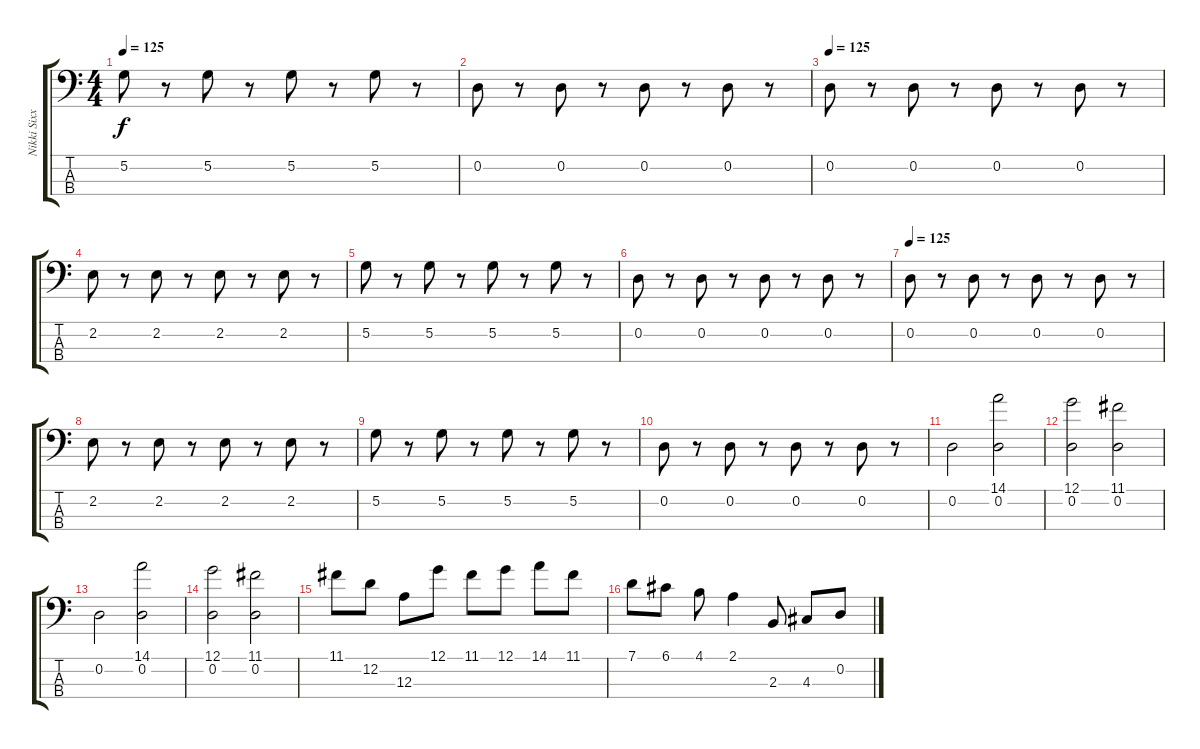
\track ("Nikki Sixx" "Nikki Sixx") {instrument electricbasspick}
\staff {score tabs}
\tuning (G2 D2 A1 E1) {hide}
\ts (4 4)
\tempo 125
\clef f4
\ks c
5.2.8{dy f} r.8 5.2.8 r.8 5.2.8 r.8 5.2.8 r.8 |
0.2.8 r.8 0.2.8 r.8 0.2.8 r.8 0.2.8 r.8 |
\tempo 125
0.2.8 r.8 0.2.8 r.8 0.2.8 r.8 0.2.8 r.8 |
2.2.8 r.8 2.2.8 r.8 2.2.8 r.8 2.2.8 r.8 |
5.2.8 r.8 5.2.8 r.8 5.2.8 r.8 5.2.8 r.8 |
0.2.8 r.8 0.2.8 r.8 0.2.8 r.8 0.2.8 r.8 |
\tempo 125
0.2.8 r.8 0.2.8 r.8 0.2.8 r.8 0.2.8 r.8 |
2.2.8 r.8 2.2.8 r.8 2.2.8 r.8 2.2.8 r.8 |
5.2.8 r.8 5.2.8 r.8 5.2.8 r.8 5.2.8 r.8 |
0.2.8 r.8 0.2.8 r.8 0.2.8 r.8 0.2.8 r.8 |
0.2.2 (14.1 0.2).2 |
(12.1 0.2).2 (11.1 0.2).2 |
0.2.2 (14.1 0.2).2 |
(12.1 0.2).2 (11.1 0.2).2 |
11.1.8 12.2.8 12.3.8 12.1.8 11.1.8 12.1.8 14.1.8 11.1.8 |
7.1.8 6.1.8 4.1.8 2.1.4 2.3.8 4.3.8 0.2.8
